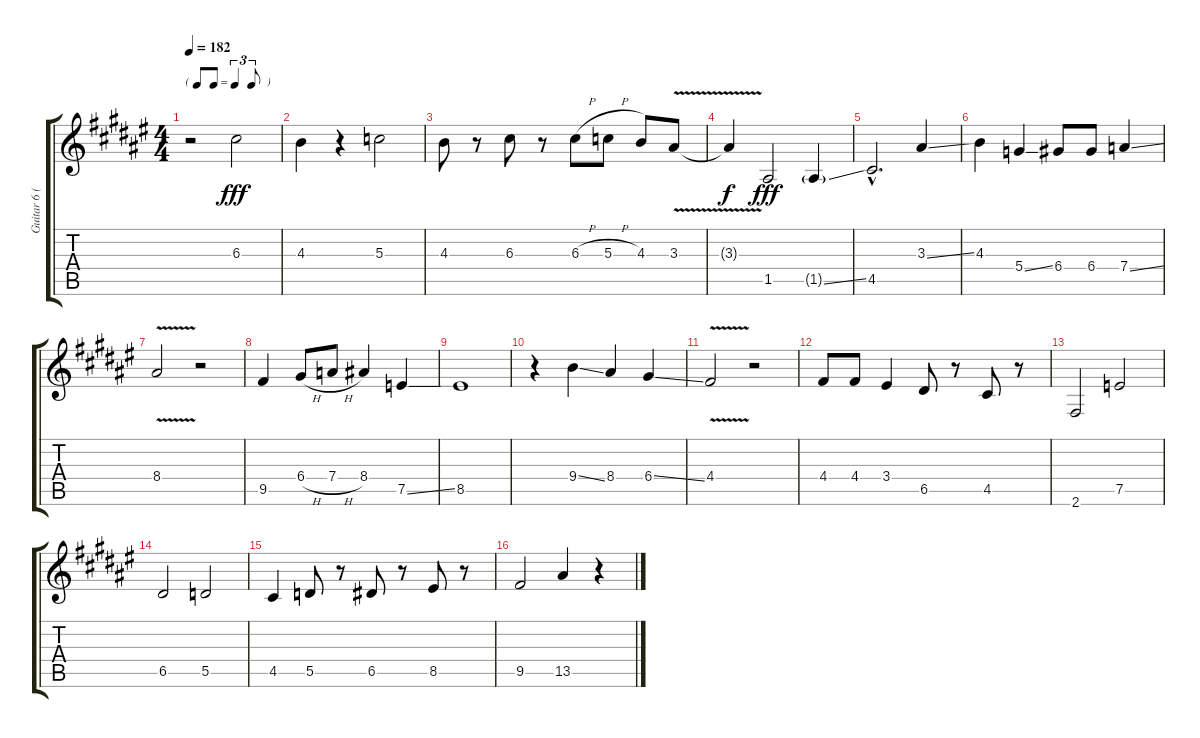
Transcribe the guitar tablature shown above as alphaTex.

\track ("Guitar 6 (trombone)" "Guitar 6 (") {instrument overdrivenguitar}
\staff {score tabs}
\tuning (E4 B3 G3 D3 A2 E2) {hide}
\ts (4 4)
\tf triplet8th
\tempo 182
\clef g2
\ks f#
r.2{dy fff} 6.3.2 |
4.3.4 r.4 5.3.2 |
4.3.8 r.8 6.3.8 r.8 6.3{h}.8 5.3{h}.8 4.3.8 3.3{v}.8 |
3.3{t}.4{dy f} 1.5.2{dy fff} 1.5{ss g}.4 |
4.5{hac}.2{d} 3.3{ss}.4 |
4.3.4 5.4{ss}.4 6.4.8 6.4.8 7.4{ss}.4 |
8.4{v}.2 r.2 |
9.5.4 6.4{h}.8 7.4{h}.8 8.4.4 7.5{ss}.4 |
8.5.1 |
r.4 9.4{ss}.4 8.4.4 6.4{ss}.4 |
4.4{v}.2 r.2 |
4.4.8 4.4.8 3.4.4 6.5.8 r.8 4.5.8 r.8 |
2.6.2 7.5.2 |
6.5.2 5.5.2 |
4.5.4 5.5.8 r.8 6.5.8 r.8 8.5.8 r.8 |
9.5.2 13.5.4 r.4
